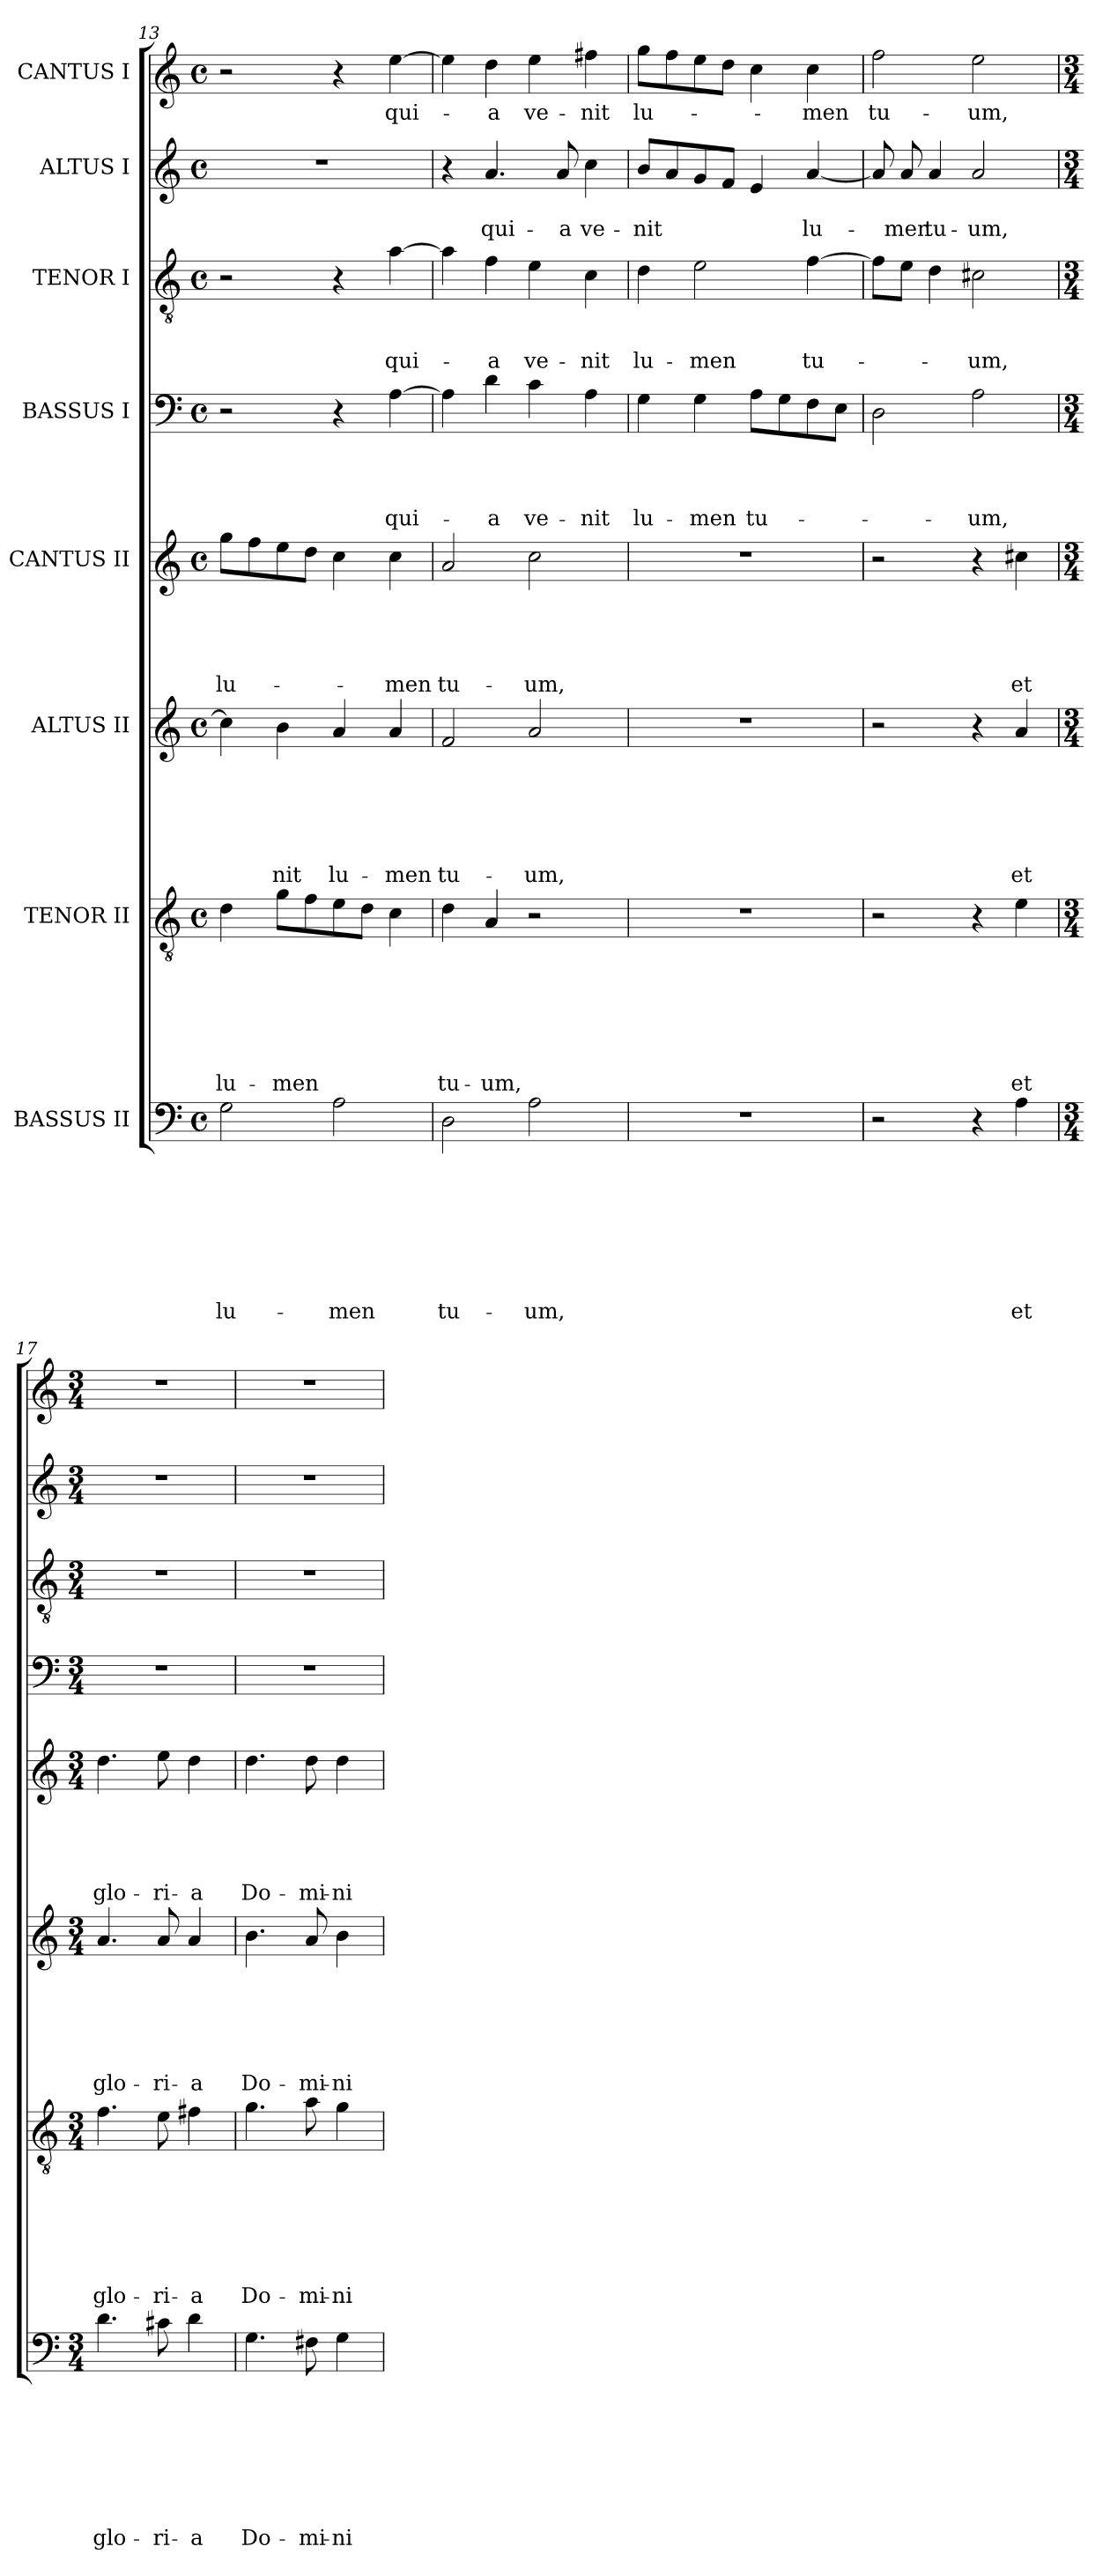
**kern	**text	**text	**text	**text	**text	**text	**text	**text	**kern	**text	**text	**text	**text	**text	**text	**text	**kern	**text	**text	**text	**text	**text	**text	**kern	**text	**text	**text	**text	**text	**kern	**text	**text	**text	**text	**kern	**text	**text	**text	**kern	**text	**text	**kern	**text
*part8	*part8	*part8	*part8	*part8	*part8	*part8	*part8	*part8	*part7	*part7	*part7	*part7	*part7	*part7	*part7	*part7	*part6	*part6	*part6	*part6	*part6	*part6	*part6	*part5	*part5	*part5	*part5	*part5	*part5	*part4	*part4	*part4	*part4	*part4	*part3	*part3	*part3	*part3	*part2	*part2	*part2	*part1	*part1
*staff8	*staff8	*staff8	*staff8	*staff8	*staff8	*staff8	*staff8	*staff8	*staff7	*staff7	*staff7	*staff7	*staff7	*staff7	*staff7	*staff7	*staff6	*staff6	*staff6	*staff6	*staff6	*staff6	*staff6	*staff5	*staff5	*staff5	*staff5	*staff5	*staff5	*staff4	*staff4	*staff4	*staff4	*staff4	*staff3	*staff3	*staff3	*staff3	*staff2	*staff2	*staff2	*staff1	*staff1
*I"BASSUS II	*	*	*	*	*	*	*	*	*I"TENOR II	*	*	*	*	*	*	*	*I"ALTUS II	*	*	*	*	*	*	*I"CANTUS II	*	*	*	*	*	*I"BASSUS I	*	*	*	*	*I"TENOR I	*	*	*	*I"ALTUS I	*	*	*I"CANTUS I	*
!!LO:PB:g=z
*clefF4	*	*	*	*	*	*	*	*	*clefGv2	*	*	*	*	*	*	*	*clefG2	*	*	*	*	*	*	*clefG2	*	*	*	*	*	*clefF4	*	*	*	*	*clefGv2	*	*	*	*clefG2	*	*	*clefG2	*
*k[]	*	*	*	*	*	*	*	*	*k[]	*	*	*	*	*	*	*	*k[]	*	*	*	*	*	*	*k[]	*	*	*	*	*	*k[]	*	*	*	*	*k[]	*	*	*	*k[]	*	*	*k[]	*
*C:	*	*	*	*	*	*	*	*	*C:	*	*	*	*	*	*	*	*C:	*	*	*	*	*	*	*C:	*	*	*	*	*	*C:	*	*	*	*	*C:	*	*	*	*C:	*	*	*C:	*
*M4/4	*	*	*	*	*	*	*	*	*M4/4	*	*	*	*	*	*	*	*M4/4	*	*	*	*	*	*	*M4/4	*	*	*	*	*	*M4/4	*	*	*	*	*M4/4	*	*	*	*M4/4	*	*	*M4/4	*
*met(c)	*	*	*	*	*	*	*	*	*met(c)	*	*	*	*	*	*	*	*met(c)	*	*	*	*	*	*	*met(c)	*	*	*	*	*	*met(c)	*	*	*	*	*met(c)	*	*	*	*met(c)	*	*	*met(c)	*
=13	=13	=13	=13	=13	=13	=13	=13	=13	=13	=13	=13	=13	=13	=13	=13	=13	=13	=13	=13	=13	=13	=13	=13	=13	=13	=13	=13	=13	=13	=13	=13	=13	=13	=13	=13	=13	=13	=13	=13	=13	=13	=13	=13
2G\	.	.	.	.	.	.	.	lu-	4d\	.	.	.	.	.	.	lu-	4cc\]	.	.	.	.	.	.	8gg\L	.	.	.	.	lu-	2r	.	.	.	.	2r	.	.	.	1r	.	.	2r	.
.	.	.	.	.	.	.	.	.	.	.	.	.	.	.	.	.	.	.	.	.	.	.	.	8ff\	.	.	.	.	.	.	.	.	.	.	.	.	.	.	.	.	.	.	.
.	.	.	.	.	.	.	.	.	8g\L	.	.	.	.	.	.	-men	4b\	.	.	.	.	.	-nit	8ee\	.	.	.	.	.	.	.	.	.	.	.	.	.	.	.	.	.	.	.
.	.	.	.	.	.	.	.	.	8f\	.	.	.	.	.	.	.	.	.	.	.	.	.	.	8dd\J	.	.	.	.	.	.	.	.	.	.	.	.	.	.	.	.	.	.	.
2A\	.	.	.	.	.	.	.	-men	8e\	.	.	.	.	.	.	.	4a/	.	.	.	.	.	lu-	4cc\	.	.	.	.	.	4r	.	.	.	.	4r	.	.	.	.	.	.	4r	.
.	.	.	.	.	.	.	.	.	8d\J	.	.	.	.	.	.	.	.	.	.	.	.	.	.	.	.	.	.	.	.	.	.	.	.	.	.	.	.	.	.	.	.	.	.
.	.	.	.	.	.	.	.	.	4c\	.	.	.	.	.	.	.	4a/	.	.	.	.	.	-men	4cc\	.	.	.	.	-men	[4A\	.	.	.	qui-	[4a\	.	.	qui-	.	.	.	[4ee\	qui-
=14	=14	=14	=14	=14	=14	=14	=14	=14	=14	=14	=14	=14	=14	=14	=14	=14	=14	=14	=14	=14	=14	=14	=14	=14	=14	=14	=14	=14	=14	=14	=14	=14	=14	=14	=14	=14	=14	=14	=14	=14	=14	=14	=14
2D\	.	.	.	.	.	.	.	tu-	4d\	.	.	.	.	.	.	tu-	2f/	.	.	.	.	.	tu-	2a/	.	.	.	.	tu-	4A\]	.	.	.	.	4a\]	.	.	.	4r	.	.	4ee\]	.
.	.	.	.	.	.	.	.	.	4A/	.	.	.	.	.	.	-um,	.	.	.	.	.	.	.	.	.	.	.	.	.	4d\	.	.	.	-a	4f\	.	.	-a	4.a/	.	qui-	4dd\	-a
2A\	.	.	.	.	.	.	.	-um,	2r	.	.	.	.	.	.	.	2a/	.	.	.	.	.	-um,	2cc\	.	.	.	.	-um,	4c\	.	.	.	ve-	4e\	.	.	ve-	.	.	.	4ee\	ve-
.	.	.	.	.	.	.	.	.	.	.	.	.	.	.	.	.	.	.	.	.	.	.	.	.	.	.	.	.	.	.	.	.	.	.	.	.	.	.	8a/	.	-a	.	.
.	.	.	.	.	.	.	.	.	.	.	.	.	.	.	.	.	.	.	.	.	.	.	.	.	.	.	.	.	.	4A\	.	.	.	-nit	4c\	.	.	-nit	4cc\	.	ve-	4ff#\	-nit
=15	=15	=15	=15	=15	=15	=15	=15	=15	=15	=15	=15	=15	=15	=15	=15	=15	=15	=15	=15	=15	=15	=15	=15	=15	=15	=15	=15	=15	=15	=15	=15	=15	=15	=15	=15	=15	=15	=15	=15	=15	=15	=15	=15
1r	.	.	.	.	.	.	.	.	1r	.	.	.	.	.	.	.	1r	.	.	.	.	.	.	1r	.	.	.	.	.	4G\	.	.	.	lu-	4d\	.	.	lu-	8b/L	.	-nit	8gg\L	lu-
.	.	.	.	.	.	.	.	.	.	.	.	.	.	.	.	.	.	.	.	.	.	.	.	.	.	.	.	.	.	.	.	.	.	.	.	.	.	.	8a/	.	.	8ff\	.
.	.	.	.	.	.	.	.	.	.	.	.	.	.	.	.	.	.	.	.	.	.	.	.	.	.	.	.	.	.	4G\	.	.	.	-men	2e\	.	.	-men	8g/	.	.	8ee\	.
.	.	.	.	.	.	.	.	.	.	.	.	.	.	.	.	.	.	.	.	.	.	.	.	.	.	.	.	.	.	.	.	.	.	.	.	.	.	.	8f/J	.	.	8dd\J	.
.	.	.	.	.	.	.	.	.	.	.	.	.	.	.	.	.	.	.	.	.	.	.	.	.	.	.	.	.	.	8A\L	.	.	.	tu-	.	.	.	.	4e/	.	.	4cc\	.
.	.	.	.	.	.	.	.	.	.	.	.	.	.	.	.	.	.	.	.	.	.	.	.	.	.	.	.	.	.	8G\	.	.	.	.	.	.	.	.	.	.	.	.	.
.	.	.	.	.	.	.	.	.	.	.	.	.	.	.	.	.	.	.	.	.	.	.	.	.	.	.	.	.	.	8F\	.	.	.	.	[4f\	.	.	tu-	[4a/	.	lu-	4cc\	-men
.	.	.	.	.	.	.	.	.	.	.	.	.	.	.	.	.	.	.	.	.	.	.	.	.	.	.	.	.	.	8E\J	.	.	.	.	.	.	.	.	.	.	.	.	.
=16	=16	=16	=16	=16	=16	=16	=16	=16	=16	=16	=16	=16	=16	=16	=16	=16	=16	=16	=16	=16	=16	=16	=16	=16	=16	=16	=16	=16	=16	=16	=16	=16	=16	=16	=16	=16	=16	=16	=16	=16	=16	=16	=16
2r	.	.	.	.	.	.	.	.	2r	.	.	.	.	.	.	.	2r	.	.	.	.	.	.	2r	.	.	.	.	.	2D\	.	.	.	.	8f\L]	.	.	.	8a/]	.	.	2ff\	tu-
.	.	.	.	.	.	.	.	.	.	.	.	.	.	.	.	.	.	.	.	.	.	.	.	.	.	.	.	.	.	.	.	.	.	.	8e\J	.	.	.	8a/	.	-men	.	.
.	.	.	.	.	.	.	.	.	.	.	.	.	.	.	.	.	.	.	.	.	.	.	.	.	.	.	.	.	.	.	.	.	.	.	4d\	.	.	.	4a/	.	tu-	.	.
4r	.	.	.	.	.	.	.	.	4r	.	.	.	.	.	.	.	4r	.	.	.	.	.	.	4r	.	.	.	.	.	2A\	.	.	.	-um,	2c#X\	.	.	-um,	2a/	.	-um,	2ee\	-um,
4A\	.	.	.	.	.	.	.	et	4e\	.	.	.	.	.	.	et	4a/	.	.	.	.	.	et	4cc#X\	.	.	.	.	et	.	.	.	.	.	.	.	.	.	.	.	.	.	.
=17	=17	=17	=17	=17	=17	=17	=17	=17	=17	=17	=17	=17	=17	=17	=17	=17	=17	=17	=17	=17	=17	=17	=17	=17	=17	=17	=17	=17	=17	=17	=17	=17	=17	=17	=17	=17	=17	=17	=17	=17	=17	=17	=17
*M3/4	*	*	*	*	*	*	*	*	*M3/4	*	*	*	*	*	*	*	*M3/4	*	*	*	*	*	*	*M3/4	*	*	*	*	*	*M3/4	*	*	*	*	*M3/4	*	*	*	*M3/4	*	*	*M3/4	*
4.d\	.	.	.	.	.	.	.	glo-	4.f\	.	.	.	.	.	.	glo-	4.a/	.	.	.	.	.	glo-	4.dd\	.	.	.	.	glo-	2.r	.	.	.	.	2.r	.	.	.	2.r	.	.	2.r	.
8c#X\	.	.	.	.	.	.	.	-ri-	8e\	.	.	.	.	.	.	-ri-	8a/	.	.	.	.	.	-ri-	8ee\	.	.	.	.	-ri-	.	.	.	.	.	.	.	.	.	.	.	.	.	.
4d\	.	.	.	.	.	.	.	-a	4f#X\	.	.	.	.	.	.	-a	4a/	.	.	.	.	.	-a	4dd\	.	.	.	.	-a	.	.	.	.	.	.	.	.	.	.	.	.	.	.
=18	=18	=18	=18	=18	=18	=18	=18	=18	=18	=18	=18	=18	=18	=18	=18	=18	=18	=18	=18	=18	=18	=18	=18	=18	=18	=18	=18	=18	=18	=18	=18	=18	=18	=18	=18	=18	=18	=18	=18	=18	=18	=18	=18
4.G\	.	.	.	.	.	.	.	Do-	4.g\	.	.	.	.	.	.	Do-	4.b\	.	.	.	.	.	Do-	4.dd\	.	.	.	.	Do-	2.r	.	.	.	.	2.r	.	.	.	2.r	.	.	2.r	.
8F#X\	.	.	.	.	.	.	.	-mi-	8a\	.	.	.	.	.	.	-mi-	8a/	.	.	.	.	.	-mi-	8dd\	.	.	.	.	-mi-	.	.	.	.	.	.	.	.	.	.	.	.	.	.
4G\	.	.	.	.	.	.	.	-ni	4g\	.	.	.	.	.	.	-ni	4b\	.	.	.	.	.	-ni	4dd\	.	.	.	.	-ni	.	.	.	.	.	.	.	.	.	.	.	.	.	.
=	=	=	=	=	=	=	=	=	=	=	=	=	=	=	=	=	=	=	=	=	=	=	=	=	=	=	=	=	=	=	=	=	=	=	=	=	=	=	=	=	=	=	=
*-	*-	*-	*-	*-	*-	*-	*-	*-	*-	*-	*-	*-	*-	*-	*-	*-	*-	*-	*-	*-	*-	*-	*-	*-	*-	*-	*-	*-	*-	*-	*-	*-	*-	*-	*-	*-	*-	*-	*-	*-	*-	*-	*-
